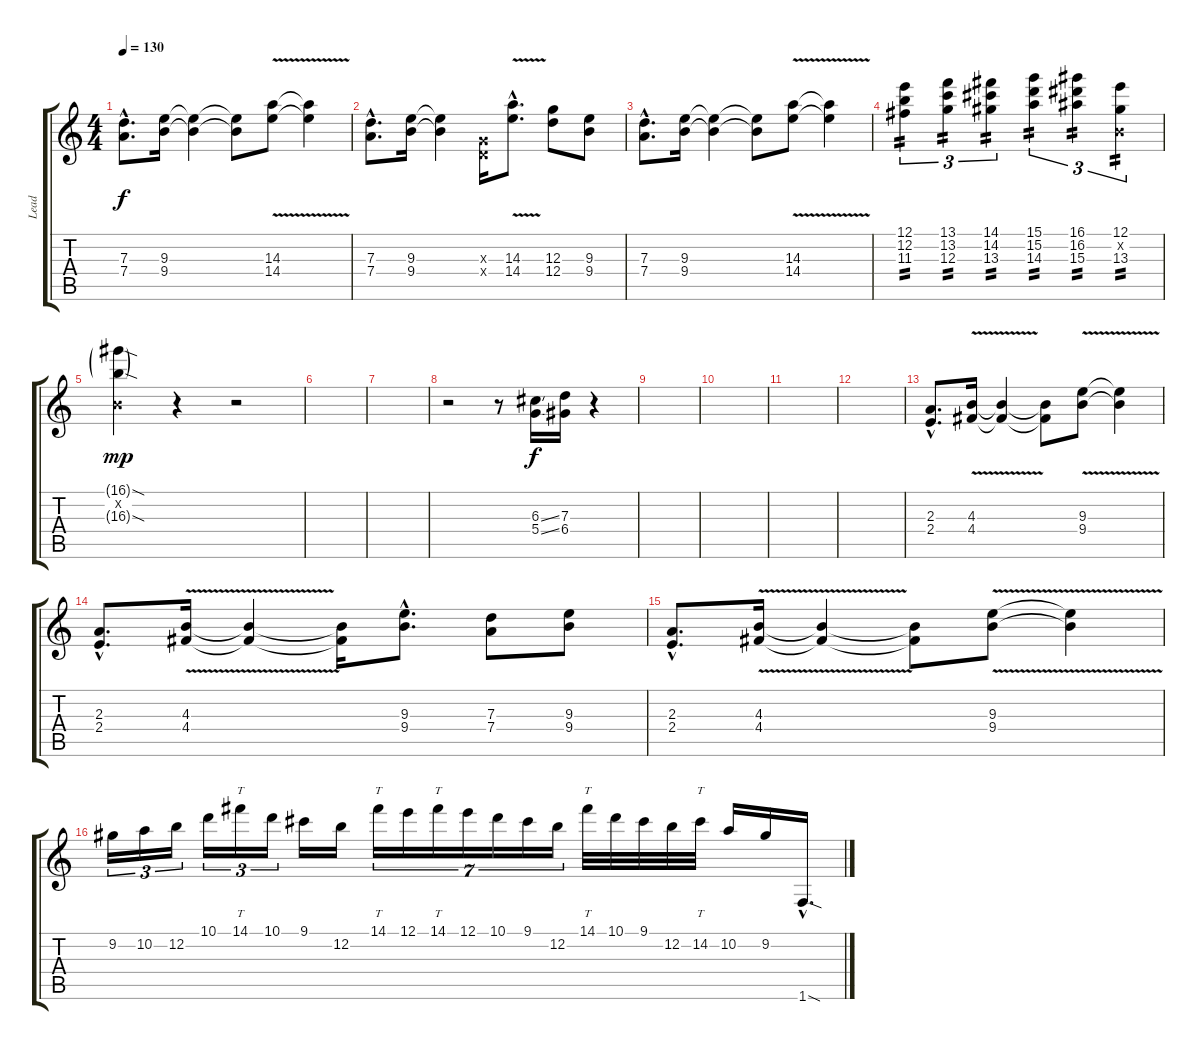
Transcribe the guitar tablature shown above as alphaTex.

\track ("Lead " "Lead ") {instrument distortionguitar}
\staff {score tabs}
\tuning (E4 B3 G3 D3 A2 E2) {hide}
\ts (4 4)
\tempo 130
\clef g2
\ks c
(7.3{hac} 7.4{hac}).8{d dy f} (9.3 9.4).16 (9.3{t} 9.4{t}).4 (9.3{t} 9.4{t}).8 (14.3 14.4{v}).8 (14.3{t} 14.4{t}).4 |
(7.3{hac} 7.4{hac}).8{d} (9.3 9.4).16 (9.3{t} 9.4{t}).4 (0.3{x} 0.4{x}).16 (14.3{hac} 14.4{v hac}).8{d} (12.3 12.4).8 (9.3 9.4).8 |
(7.3{hac} 7.4{hac}).8{d} (9.3 9.4).16 (9.3{t} 9.4{t}).4 (9.3{t} 9.4{t}).8 (14.3 14.4{v}).8 (14.3{t} 14.4{t}).4 |
(12.1 12.2 11.3).4{tu (3 2) tp 2} (13.1 13.2 12.3).4{tu (3 2) tp 2} (14.1 14.2 13.3).4{tu (3 2) tp 2} (15.1 15.2 14.3).4{tu (3 2) tp 2} (16.1 16.2 15.3).4{tu (3 2) tp 2} (12.1 0.2{x} 13.3).4{tu (3 2) tp 2} |
(16.1{sod g} 0.2{x} 16.3{sod g}).4{dy mp} r.4 r.2 |
|
|
r.2 r.8 (6.3{ss} 5.4{ss}).16{dy f} (7.3 6.4).16 r.4 |
|
|
|
|
(2.3{hac} 2.4{hac}).8{d} (4.3 4.4{v}).16 (4.3{t} 4.4{t}).4 (4.3{t} 4.4{t}).8 (9.3{v} 9.4).8 (9.3{t} 9.4{t}).4 |
(2.3{hac} 2.4{hac}).8{d} (4.3 4.4{v}).16 (4.3{t} 4.4{t}).4 (4.3{t} 4.4{t}).16 (9.3{hac} 9.4{hac}).8{d} (7.3 7.4).8 (9.3 9.4).8 |
(2.3{hac} 2.4{hac}).8{d} (4.3 4.4{v}).16 (4.3{t} 4.4{t}).4 (4.3{t} 4.4{t}).8 (9.3 9.4{v}).8 (9.3{t} 9.4{t}).4 |
9.2.16{tu (3 2)} 10.2.16{tu (3 2)} 12.2.16{tu (3 2)} 10.1.16{tu (3 2)} 14.1.16{tt tu (3 2)} 10.1.16{tu (3 2)} 9.1.16 12.2.16 14.1.16{tt tu (7 4)} 12.1.16{tu (7 4)} 14.1.16{tt tu (7 4)} 12.1.16{tu (7 4)} 10.1.16{tu (7 4)} 9.1.16{tu (7 4)} 12.2.16{tu (7 4)} 14.1.32{tt} 10.1.32 9.1.32 12.2.32 14.2.32{tt} 10.2.16 9.2.16 1.6{sod hac}.16{d}
